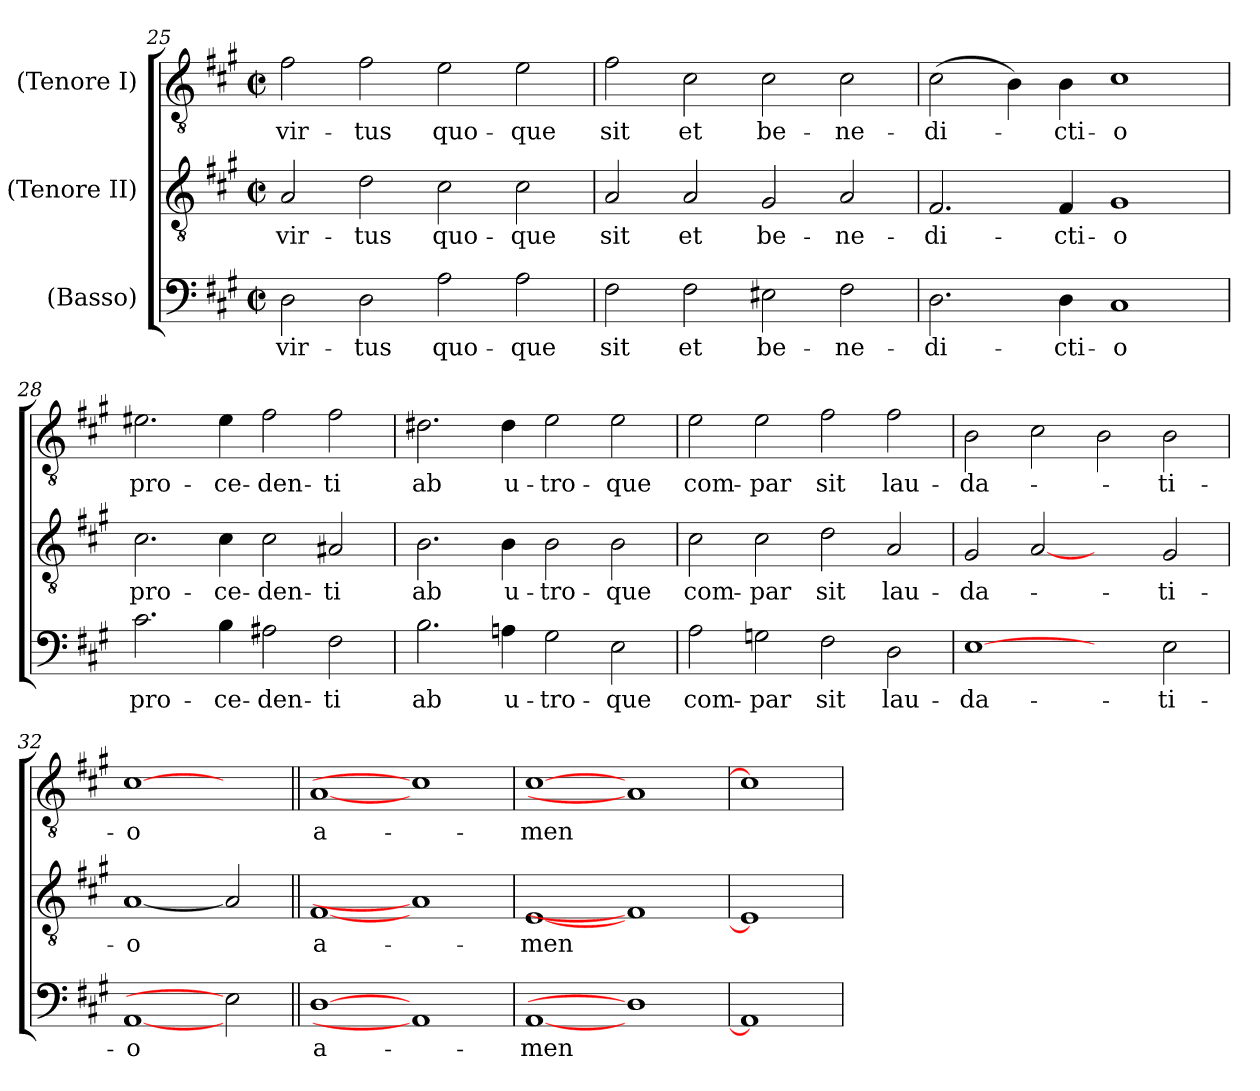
**kern	**text	**kern	**text	**kern	**text
*part3	*part3	*part2	*part2	*part1	*part1
*staff3	*staff3	*staff2	*staff2	*staff1	*staff1
*I"(Basso)	*	*I"(Tenore II)	*	*I"(Tenore I)	*
*clefF4	*	*clefGv2	*	*clefGv2	*
*k[f#c#g#]	*	*k[f#c#g#]	*	*k[f#c#g#]	*
*A:	*	*A:	*	*A:	*
*M2/2	*	*M2/2	*	*M2/2	*
*met(c|)	*	*met(c|)	*	*met(c|)	*
=25	=25	=25	=25	=25	=25
!	!LO:LY:b	!	!LO:LY:b	!	!LO:LY:b
2D\	vir-	2A/	vir-	2f#\	vir-
!	!LO:LY:b	!	!LO:LY:b	!	!LO:LY:b
2D\	-tus	2d\	-tus	2f#\	-tus
!	!LO:LY:b	!	!LO:LY:b	!	!LO:LY:b
2A\	quo-	2c#\	quo-	2e\	quo-
!	!LO:LY:b	!	!LO:LY:b	!	!LO:LY:b
2A\	-que	2c#\	-que	2e\	-que
=26	=26	=26	=26	=26	=26
!	!LO:LY:b	!	!LO:LY:b	!	!LO:LY:b
2F#\	sit	2A/	sit	2f#\	sit
!	!LO:LY:b	!	!LO:LY:b	!	!LO:LY:b
2F#\	et	2A/	et	2c#\	et
!	!LO:LY:b	!	!LO:LY:b	!	!LO:LY:b
2E#X\	be-	2G#/	be-	2c#\	be-
!	!LO:LY:b	!	!LO:LY:b	!	!LO:LY:b
2F#\	-ne-	2A/	-ne-	2c#\	-ne-
!!LO:LB:g=z
=27	=27	=27	=27	=27	=27
!	!LO:LY:b	!	!LO:LY:b	!	!LO:LY:b
2.D\	-di-	2.F#/	-di-	(>2c#\	-di-
.	.	.	.	4B\)	.
!	!LO:LY:b	!	!LO:LY:b	!	!LO:LY:b
4D\	-cti-	4F#/	-cti-	4B\	-cti-
!	!LO:LY:b:rj	!	!LO:LY:b:rj	!	!LO:LY:b:rj
1C#	-o	1G#	-o	1c#	-o
=28	=28	=28	=28	=28	=28
!	!LO:LY:b	!	!LO:LY:b	!	!LO:LY:b
2.c#\	pro-	2.c#\	pro-	2.e#X\	pro-
!	!LO:LY:b	!	!LO:LY:b	!	!LO:LY:b
4B\	-ce-	4c#\	-ce-	4e#\	-ce-
!	!LO:LY:b	!	!LO:LY:b	!	!LO:LY:b
2A#X\	-den-	2c#\	-den-	2f#\	-den-
!	!LO:LY:b	!	!LO:LY:b	!	!LO:LY:b
2F#\	-ti	2A#X/	-ti	2f#\	-ti
=29	=29	=29	=29	=29	=29
!	!LO:LY:b	!	!LO:LY:b	!	!LO:LY:b
2.B\	ab	2.B\	ab	2.d#X\	ab
!	!LO:LY:b	!	!LO:LY:b	!	!LO:LY:b
4An\	u-	4B\	u-	4d#\	u-
!	!LO:LY:b	!	!LO:LY:b	!	!LO:LY:b
2G#\	-tro-	2B\	-tro-	2e\	-tro-
!	!LO:LY:b	!	!LO:LY:b	!	!LO:LY:b
2E\	-que	2B\	-que	2e\	-que
!!LO:LB:g=z
=30	=30	=30	=30	=30	=30
!	!LO:LY:b	!	!LO:LY:b	!	!LO:LY:b
2A\	com-	2c#\	com-	2e\	com-
!	!LO:LY:b	!	!LO:LY:b	!	!LO:LY:b
2Gn\	-par	2c#\	-par	2e\	-par
!	!LO:LY:b	!	!LO:LY:b	!	!LO:LY:b
2F#\	sit	2d\	sit	2f#\	sit
!	!LO:LY:b	!	!LO:LY:b	!	!LO:LY:b
2D\	lau-	2A/	lau-	2f#\	lau-
=31	=31	=31	=31	=31	=31
!	!LO:LY:b	!	!LO:LY:b	!	!LO:LY:b
[1E	-da-	2G#/	-da-	2B\	-da-
.	.	[2A	.	2c#\	.
2ryy	.	2ryy	.	2B\	.
!	!LO:LY:b	!	!LO:LY:b	!	!LO:LY:b
2E\	-ti-	2G#/	-ti-	2B\	-ti-
=32	=32	=32	=32	=32	=32
!	!LO:LY:b:rj	!	!LO:LY:b:rj	!	!LO:LY:b:rj
[1AA	-o	[1A	-o	[1c#	-o
2E]	.	2A]	.	2ryy	.
=33||	=33||	=33||	=33||	=33||	=33||
!	!LO:LY:b:rj	!	!LO:LY:b:rj	!	!LO:LY:b:rj
[1D	a-	[1F#	a-	[1A	a-
1AA]	.	1A]	.	1c#]	.
=34	=34	=34	=34	=34	=34
!	!LO:LY:b	!	!LO:LY:b	!	!LO:LY:b
[1AA	-men	[1E	-men	[1c#	-men
1D]	.	1F#]	.	1A]	.
=35	=35	=35	=35	=35	=35
1AA]	.	1E]	.	1c#]	.
=	=	=	=	=	=
*-	*-	*-	*-	*-	*-
